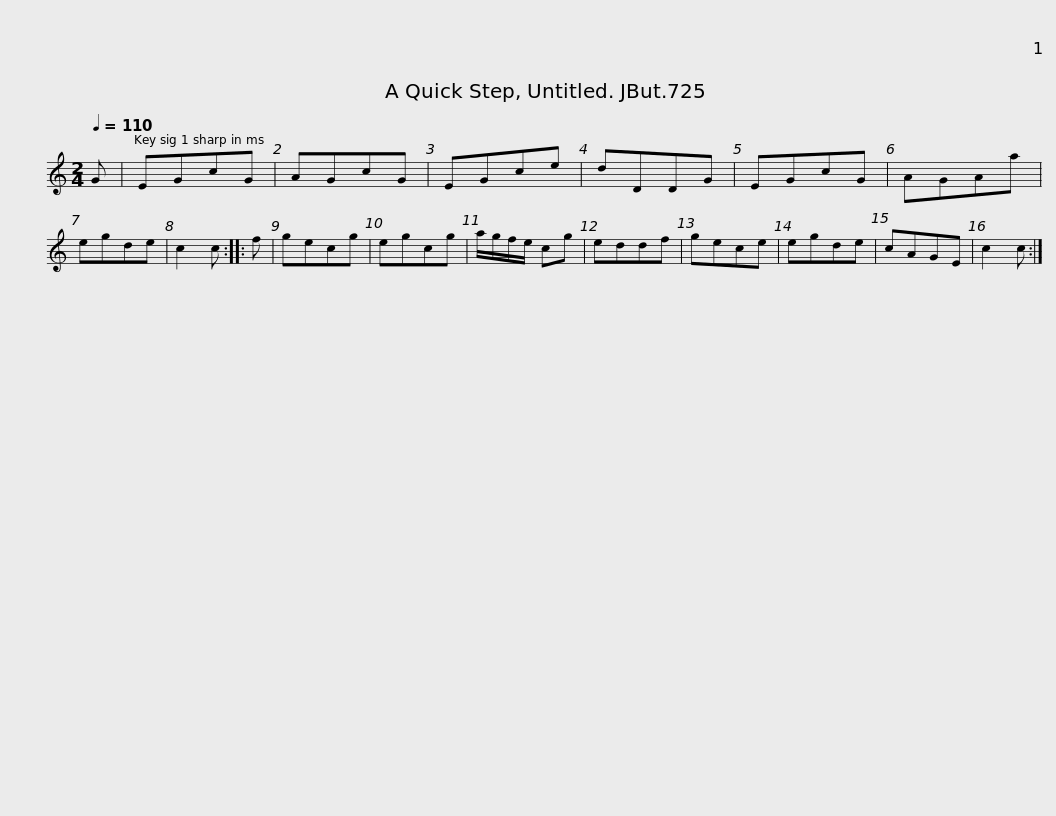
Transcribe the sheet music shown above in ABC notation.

X:1
L:1/8
Q:1/4=110
M:2/4
I:linebreak $
K:C
V:1 treble
V:1
 G | EGcG | AGcG | EGce | dDDG | %5
 EGcG | AGAa | egde | c2 c :: f | %10
 gecg | egcg |$ a/g/f/e/ cg | eddf | gece | %15
 egde | cAGE | c2 c :| %18
